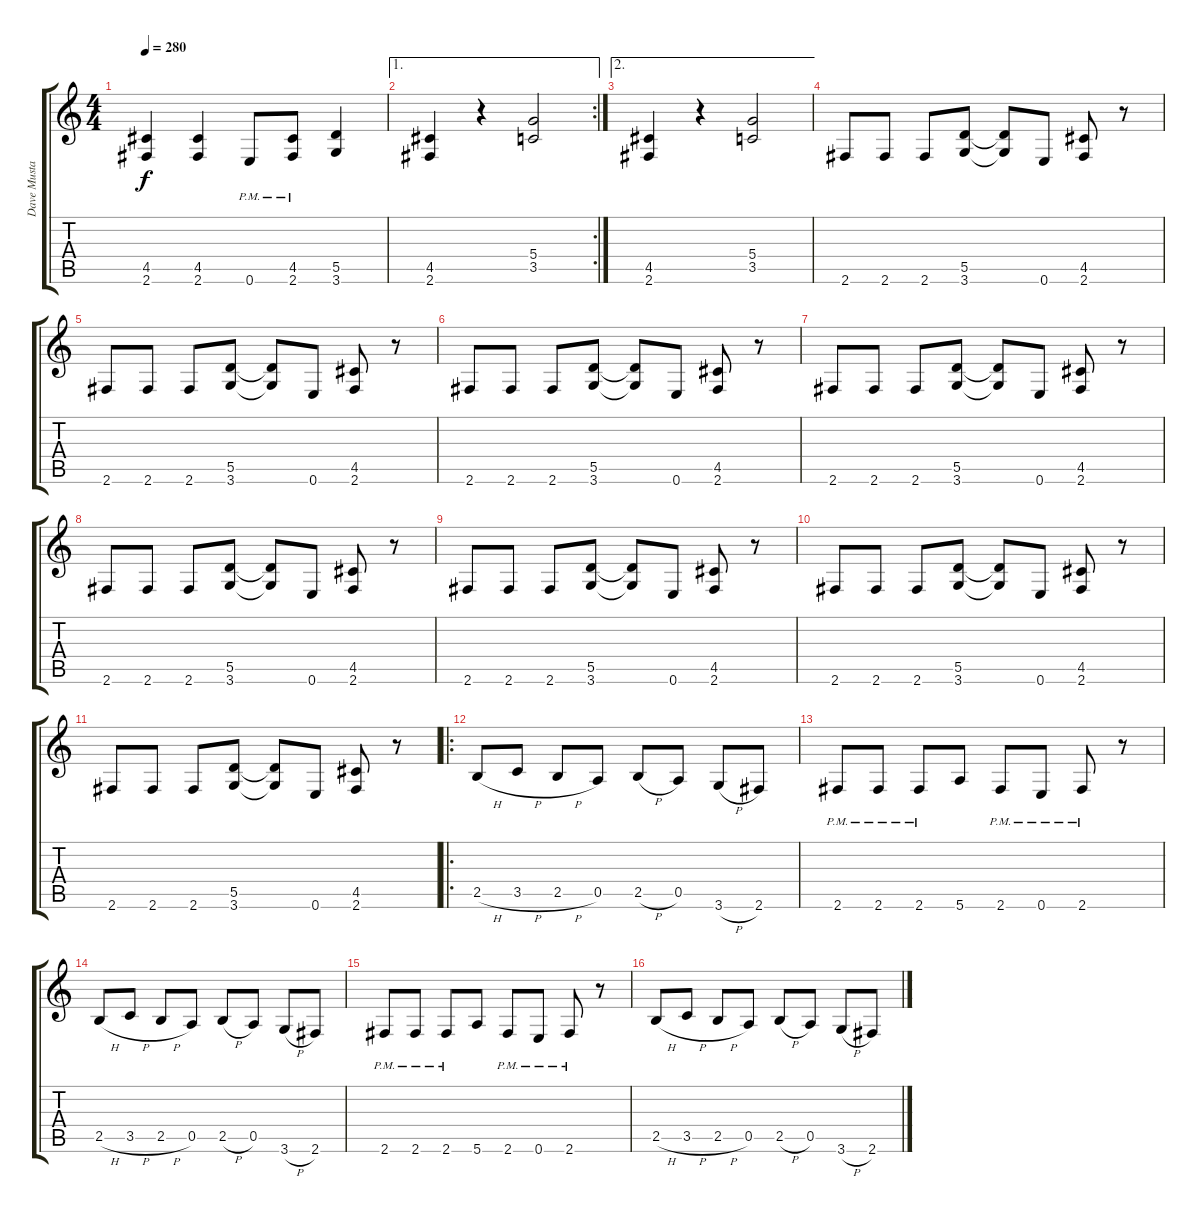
\track ("Dave Mustaine" "Dave Musta") {instrument distortionguitar}
\staff {score tabs}
\tuning (E4 B3 G3 D3 A2 E2) {hide}
\ts (4 4)
\tempo 280
\clef g2
\ks c
(4.5 2.6).4{dy f} (4.5 2.6).4 0.6{pm}.8 (4.5 2.6{pm}).8 (5.5 3.6).4 |
\ae 1
\rc 2
(4.5 2.6).4 r.4 (5.4 3.5).2 |
\ae 2
(4.5 2.6).4 r.4 (5.4 3.5).2 |
2.6.8 2.6.8 2.6.8 (5.5 3.6).8 (5.5{t} 3.6{t}).8 0.6.8 (4.5 2.6).8 r.8 |
2.6.8 2.6.8 2.6.8 (5.5 3.6).8 (5.5{t} 3.6{t}).8 0.6.8 (4.5 2.6).8 r.8 |
2.6.8 2.6.8 2.6.8 (5.5 3.6).8 (5.5{t} 3.6{t}).8 0.6.8 (4.5 2.6).8 r.8 |
2.6.8 2.6.8 2.6.8 (5.5 3.6).8 (5.5{t} 3.6{t}).8 0.6.8 (4.5 2.6).8 r.8 |
2.6.8 2.6.8 2.6.8 (5.5 3.6).8 (5.5{t} 3.6{t}).8 0.6.8 (4.5 2.6).8 r.8 |
2.6.8 2.6.8 2.6.8 (5.5 3.6).8 (5.5{t} 3.6{t}).8 0.6.8 (4.5 2.6).8 r.8 |
2.6.8 2.6.8 2.6.8 (5.5 3.6).8 (5.5{t} 3.6{t}).8 0.6.8 (4.5 2.6).8 r.8 |
2.6.8 2.6.8 2.6.8 (5.5 3.6).8 (5.5{t} 3.6{t}).8 0.6.8 (4.5 2.6).8 r.8 |
\ro
2.5{h}.8 3.5{h}.8 2.5{h}.8 0.5.8 2.5{h}.8 0.5.8 3.6{h}.8 2.6.8 |
2.6{pm}.8 2.6{pm}.8 2.6{pm}.8 5.6.8 2.6{pm}.8 0.6{pm}.8 2.6{pm}.8 r.8 |
2.5{h}.8 3.5{h}.8 2.5{h}.8 0.5.8 2.5{h}.8 0.5.8 3.6{h}.8 2.6.8 |
2.6{pm}.8 2.6{pm}.8 2.6{pm}.8 5.6.8 2.6{pm}.8 0.6{pm}.8 2.6{pm}.8 r.8 |
2.5{h}.8 3.5{h}.8 2.5{h}.8 0.5.8 2.5{h}.8 0.5.8 3.6{h}.8 2.6.8
